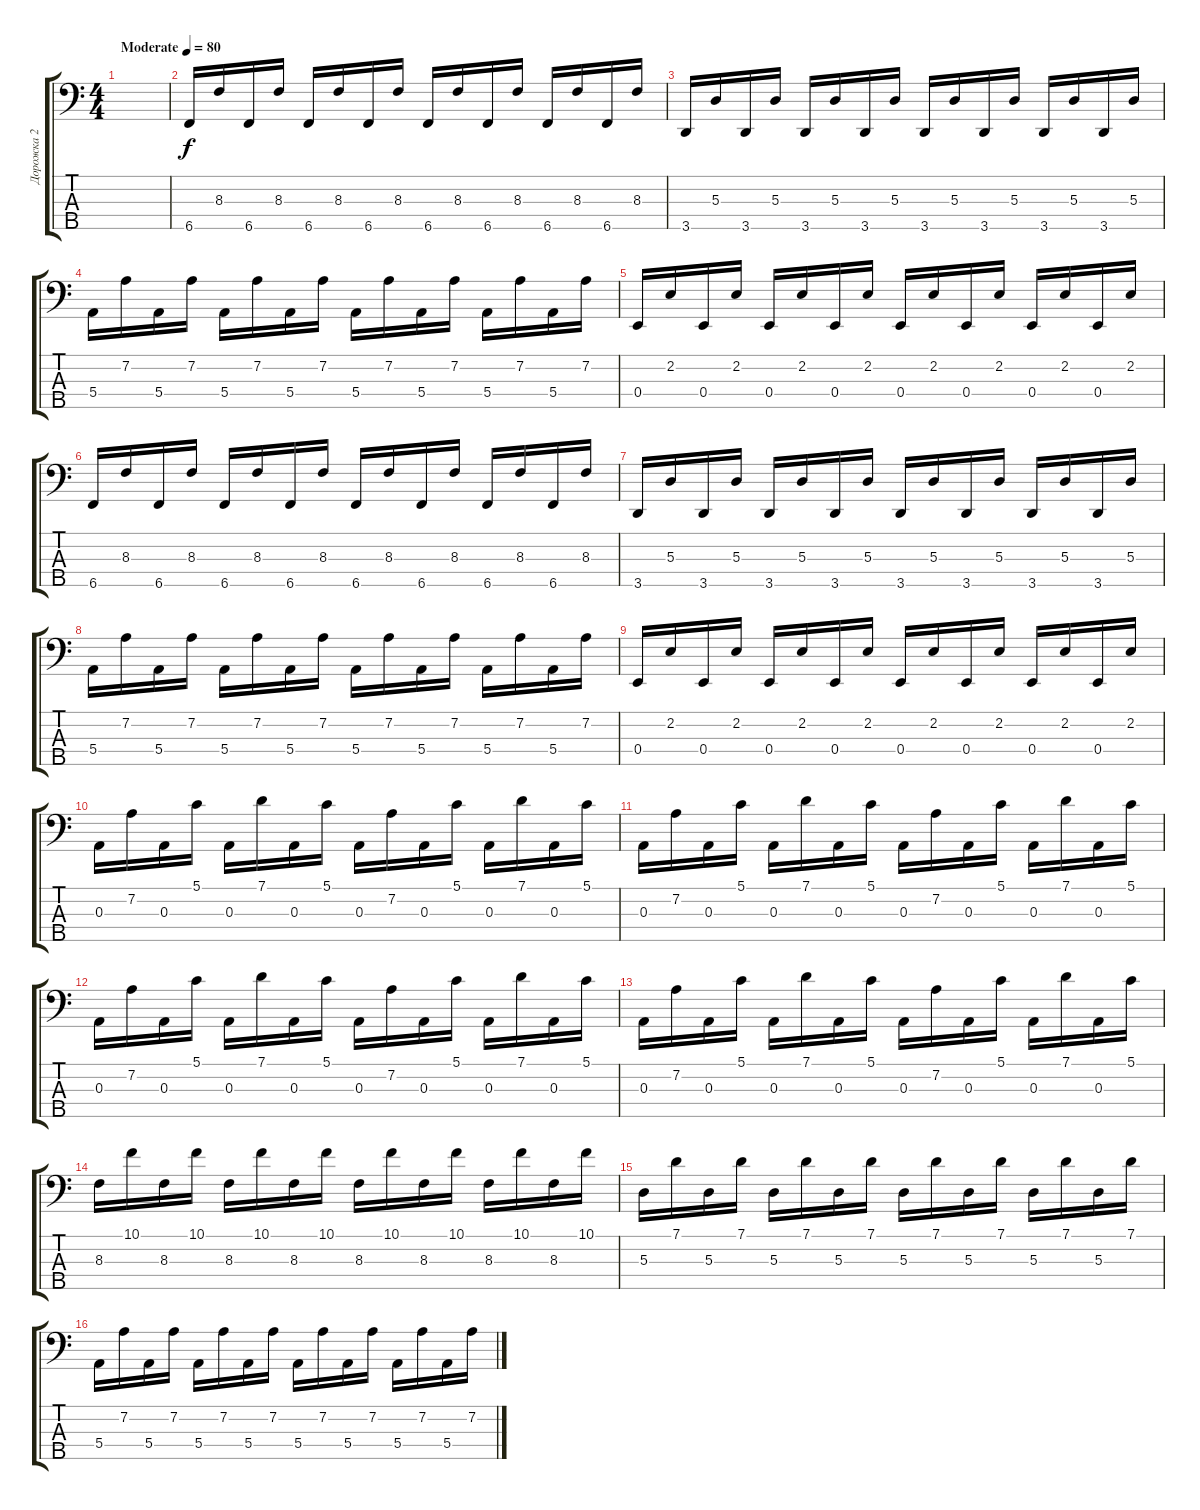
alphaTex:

\track ("Дорожка 2" "Дорожка 2") {instrument electricbassfinger}
\staff {score tabs}
\tuning (G2 D2 A1 E1 B0) {hide}
\ts (4 4)
\tempo (80 "Moderate")
\clef f4
\ks c
|
6.5.16 8.3.16 6.5.16 8.3.16 6.5.16 8.3.16 6.5.16 8.3.16 6.5.16 8.3.16 6.5.16 8.3.16 6.5.16 8.3.16 6.5.16 8.3.16 |
3.5.16 5.3.16 3.5.16 5.3.16 3.5.16 5.3.16 3.5.16 5.3.16 3.5.16 5.3.16 3.5.16 5.3.16 3.5.16 5.3.16 3.5.16 5.3.16 |
5.4.16 7.2.16 5.4.16 7.2.16 5.4.16 7.2.16 5.4.16 7.2.16 5.4.16 7.2.16 5.4.16 7.2.16 5.4.16 7.2.16 5.4.16 7.2.16 |
0.4.16 2.2.16 0.4.16 2.2.16 0.4.16 2.2.16 0.4.16 2.2.16 0.4.16 2.2.16 0.4.16 2.2.16 0.4.16 2.2.16 0.4.16 2.2.16 |
6.5.16 8.3.16 6.5.16 8.3.16 6.5.16 8.3.16 6.5.16 8.3.16 6.5.16 8.3.16 6.5.16 8.3.16 6.5.16 8.3.16 6.5.16 8.3.16 |
3.5.16 5.3.16 3.5.16 5.3.16 3.5.16 5.3.16 3.5.16 5.3.16 3.5.16 5.3.16 3.5.16 5.3.16 3.5.16 5.3.16 3.5.16 5.3.16 |
5.4.16 7.2.16 5.4.16 7.2.16 5.4.16 7.2.16 5.4.16 7.2.16 5.4.16 7.2.16 5.4.16 7.2.16 5.4.16 7.2.16 5.4.16 7.2.16 |
0.4.16 2.2.16 0.4.16 2.2.16 0.4.16 2.2.16 0.4.16 2.2.16 0.4.16 2.2.16 0.4.16 2.2.16 0.4.16 2.2.16 0.4.16 2.2.16 |
0.3.16 7.2.16 0.3.16 5.1.16 0.3.16 7.1.16 0.3.16 5.1.16 0.3.16 7.2.16 0.3.16 5.1.16 0.3.16 7.1.16 0.3.16 5.1.16 |
0.3.16 7.2.16 0.3.16 5.1.16 0.3.16 7.1.16 0.3.16 5.1.16 0.3.16 7.2.16 0.3.16 5.1.16 0.3.16 7.1.16 0.3.16 5.1.16 |
0.3.16 7.2.16 0.3.16 5.1.16 0.3.16 7.1.16 0.3.16 5.1.16 0.3.16 7.2.16 0.3.16 5.1.16 0.3.16 7.1.16 0.3.16 5.1.16 |
0.3.16 7.2.16 0.3.16 5.1.16 0.3.16 7.1.16 0.3.16 5.1.16 0.3.16 7.2.16 0.3.16 5.1.16 0.3.16 7.1.16 0.3.16 5.1.16 |
8.3.16 10.1.16 8.3.16 10.1.16 8.3.16 10.1.16 8.3.16 10.1.16 8.3.16 10.1.16 8.3.16 10.1.16 8.3.16 10.1.16 8.3.16 10.1.16 |
5.3.16 7.1.16 5.3.16 7.1.16 5.3.16 7.1.16 5.3.16 7.1.16 5.3.16 7.1.16 5.3.16 7.1.16 5.3.16 7.1.16 5.3.16 7.1.16 |
5.4.16 7.2.16 5.4.16 7.2.16 5.4.16 7.2.16 5.4.16 7.2.16 5.4.16 7.2.16 5.4.16 7.2.16 5.4.16 7.2.16 5.4.16 7.2.16
